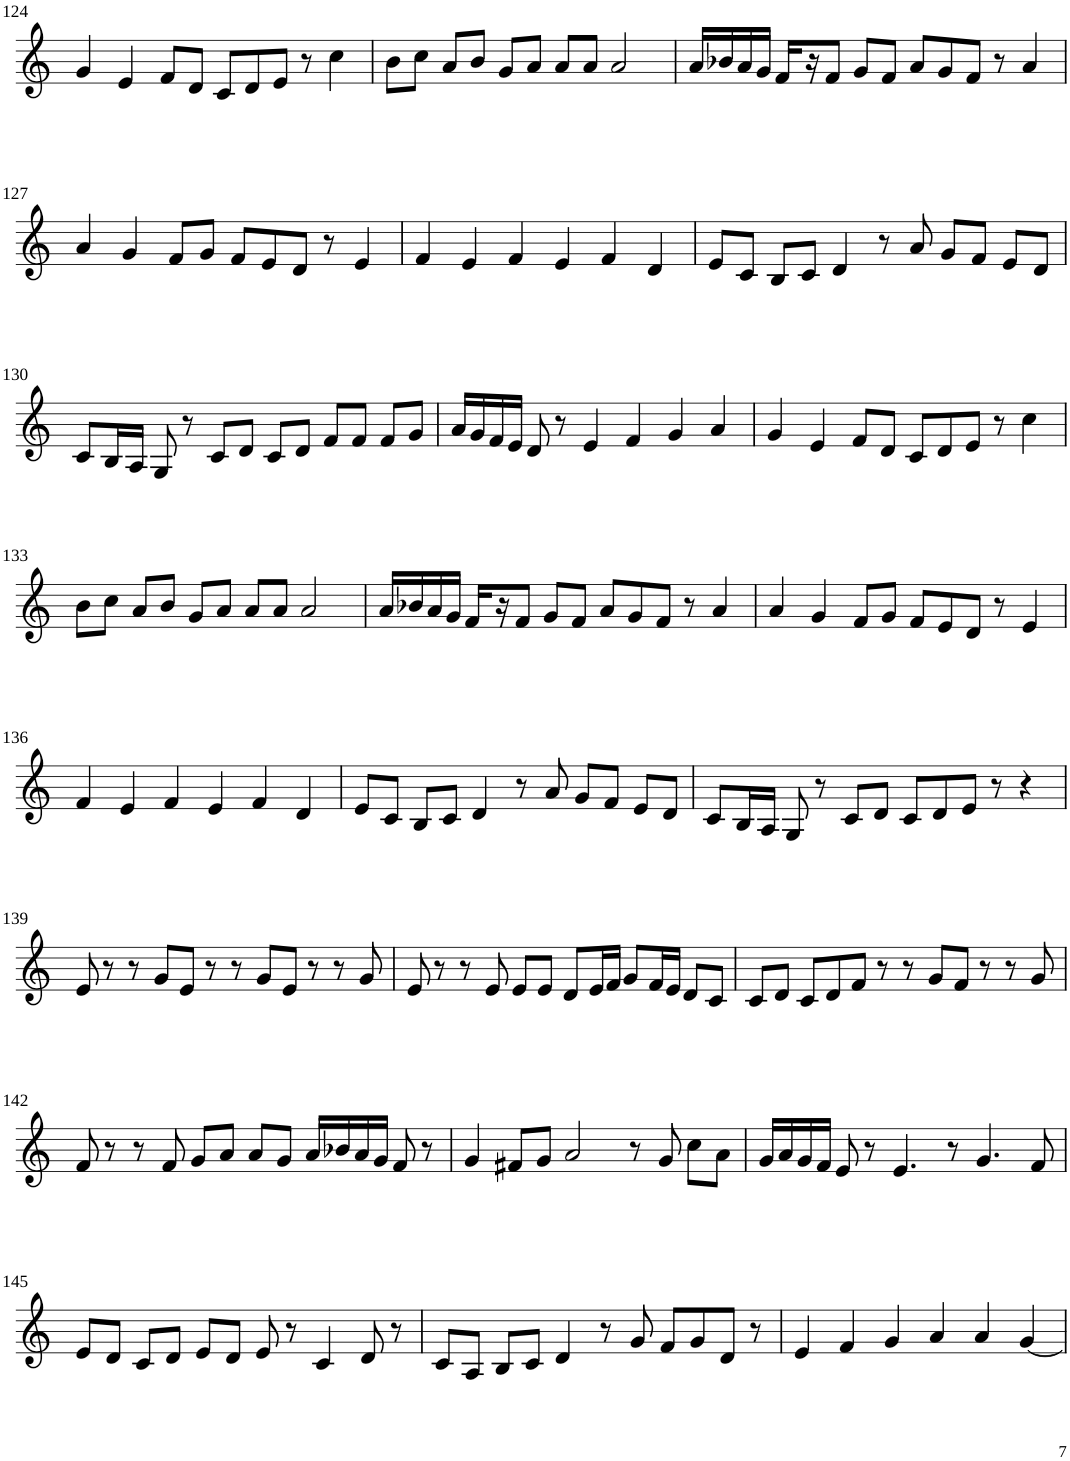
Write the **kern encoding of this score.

**kern
*part1
*staff1
*I"Violin
!!LO:PB:g=z
*clefG2
*k[]
*M6/4
=124
4g/
4e/
8f/L
8d/J
8c/L
8d/
8e/J
8r
4cc\
=125
8b\L
8cc\J
8a/L
8b/J
8g/L
8a/J
8a/L
8a/J
2a/
=126
16a/LL
16b-X/
16a/
16g/JJ
16f/LL
16r
8f/J
8g/L
8f/J
8a/L
8g/
8f/J
8r
4a/
!!LO:LB:g=z
=127
4a/
4g/
8f/L
8g/J
8f/L
8e/
8d/J
8r
4e/
=128
4f/
4e/
4f/
4e/
4f/
4d/
=129
8e/L
8c/J
8B/L
8c/J
4d/
8r
8a/
8g/L
8f/J
8e/L
8d/J
!!LO:LB:g=z
=130
8c/L
16B/L
16A/JJ
8G/
8r
8c/L
8d/J
8c/L
8d/J
8f/L
8f/J
8f/L
8g/J
=131
16a/LL
16g/
16f/
16e/JJ
8d/
8r
4e/
4f/
4g/
4a/
=132
4g/
4e/
8f/L
8d/J
8c/L
8d/
8e/J
8r
4cc\
!!LO:LB:g=z
=133
8b\L
8cc\J
8a/L
8b/J
8g/L
8a/J
8a/L
8a/J
2a/
=134
16a/LL
16b-X/
16a/
16g/JJ
16f/LL
16r
8f/J
8g/L
8f/J
8a/L
8g/
8f/J
8r
4a/
=135
4a/
4g/
8f/L
8g/J
8f/L
8e/
8d/J
8r
4e/
!!LO:LB:g=z
=136
4f/
4e/
4f/
4e/
4f/
4d/
=137
8e/L
8c/J
8B/L
8c/J
4d/
8r
8a/
8g/L
8f/J
8e/L
8d/J
=138
8c/L
16B/L
16A/JJ
8G/
8r
8c/L
8d/J
8c/L
8d/
8e/J
8r
4r
!!LO:LB:g=z
=139
8e/
8r
8r
8g/L
8e/J
8r
8r
8g/L
8e/J
8r
8r
8g/
=140
8e/
8r
8r
8e/
8e/L
8e/J
8d/L
16e/L
16f/JJ
8g/L
16f/L
16e/JJ
8d/L
8c/J
=141
8c/L
8d/J
8c/L
8d/
8f/J
8r
8r
8g/L
8f/J
8r
8r
8g/
!!LO:LB:g=z
=142
8f/
8r
8r
8f/
8g/L
8a/J
8a/L
8g/J
16a/LL
16b-X/
16a/
16g/JJ
8f/
8r
=143
4g/
8f#X/L
8g/J
2a/
8r
8g/
8cc\L
8a\J
=144
16g/LL
16a/
16g/
16f/JJ
8e/
8r
4.e/
8r
4.g/
8f/
!!LO:LB:g=z
=145
8e/L
8d/J
8c/L
8d/J
8e/L
8d/J
8e/
8r
4c/
8d/
8r
=146
8c/L
8A/J
8B/L
8c/J
4d/
8r
8g/
8f/L
8g/
8d/J
8r
=147
4e/
4f/
4g/
4a/
4a/
[4g/
=
*-
